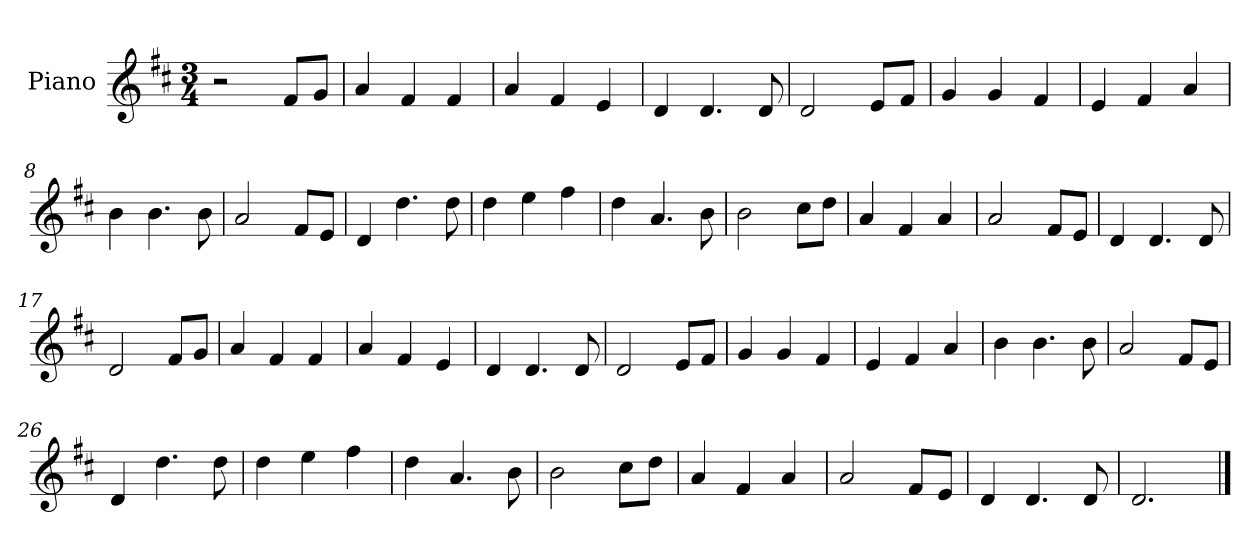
**kern
*part1
*staff1
*I"Piano
*I'Pno
*clefG2
*k[f#c#]
*M3/4
=1
2r
8f#/L
8g/J
=2
4a/
4f#/
4f#/
=3
4a/
4f#/
4e/
=4
4d/
4.d/
8d/
=5
2d/
8e/L
8f#/J
=6
4g/
4g/
4f#/
=7
4e/
4f#/
4a/
=8
4b\
4.b\
8b\
=9
2a/
8f#/L
8e/J
=10
4d/
4.dd\
8dd\
=11
4dd\
4ee\
4ff#\
=12
4dd\
4.a/
8b\
=13
2b\
8cc#\L
8dd\J
=14
4a/
4f#/
4a/
=15
2a/
8f#/L
8e/J
=16
4d/
4.d/
8d/
=17
2d/
8f#/L
8g/J
=18
4a/
4f#/
4f#/
=19
4a/
4f#/
4e/
=20
4d/
4.d/
8d/
=21
2d/
8e/L
8f#/J
=22
4g/
4g/
4f#/
=23
4e/
4f#/
4a/
=24
4b\
4.b\
8b\
=25
2a/
8f#/L
8e/J
=26
4d/
4.dd\
8dd\
=27
4dd\
4ee\
4ff#\
=28
4dd\
4.a/
8b\
=29
2b\
8cc#\L
8dd\J
=30
4a/
4f#/
4a/
=31
2a/
8f#/L
8e/J
=32
4d/
4.d/
8d/
=33
2.d/
==
*-
